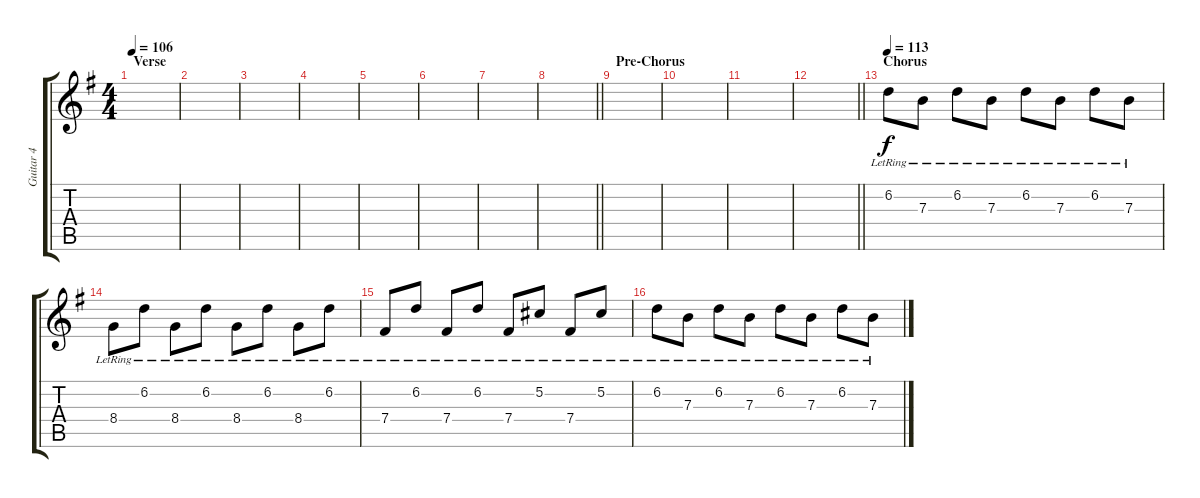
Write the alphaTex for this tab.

\track ("Guitar 4" "Guitar 4") {instrument acousticguitarsteel}
\staff {score tabs}
\tuning (Db4 Ab3 E3 B2 Gb2 B1) {hide}
\ts (4 4)
\section ("" "Verse")
\tempo 106
\clef g2
\ks g
|
|
|
|
|
|
|
\barLineRight lightlight
|
\section ("" "Pre-Chorus")
|
|
|
\barLineRight lightlight
|
\section ("" "Chorus")
\tempo 113
6.2{lr}.8 7.3{lr}.8 6.2{lr}.8 7.3{lr}.8 6.2{lr}.8 7.3{lr}.8 6.2{lr}.8 7.3{lr}.8 |
8.4{lr}.8 6.2{lr}.8 8.4{lr}.8 6.2{lr}.8 8.4{lr}.8 6.2{lr}.8 8.4{lr}.8 6.2{lr}.8 |
7.4{lr}.8 6.2{lr}.8 7.4{lr}.8 6.2{lr}.8 7.4{lr}.8 5.2{lr}.8 7.4{lr}.8 5.2{lr}.8 |
6.2{lr}.8 7.3{lr}.8 6.2{lr}.8 7.3{lr}.8 6.2{lr}.8 7.3{lr}.8 6.2{lr}.8 7.3{lr}.8
